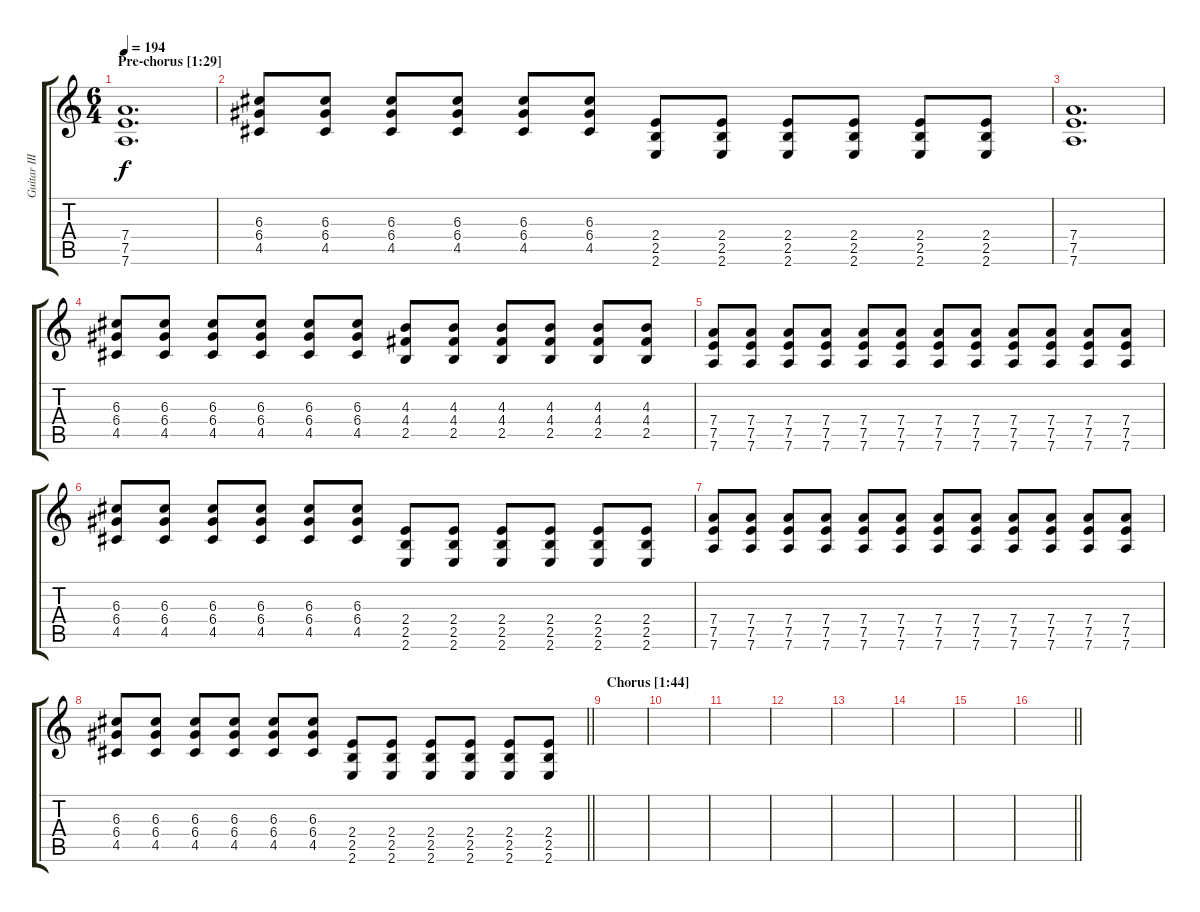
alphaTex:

\track ("Guitar III (Additional rhythm)" "Guitar III") {instrument distortionguitar}
\staff {score tabs}
\tuning (E4 B3 G3 D3 A2 D2) {hide}
\ts (6 4)
\section ("" "Pre-chorus [1:29]")
\tempo 194
\clef g2
\ks c
(7.4 7.5 7.6).1{d dy f} |
(6.3 6.4 4.5).8 (6.3 6.4 4.5).8 (6.3 6.4 4.5).8 (6.3 6.4 4.5).8 (6.3 6.4 4.5).8 (6.3 6.4 4.5).8 (2.4 2.5 2.6).8 (2.4 2.5 2.6).8 (2.4 2.5 2.6).8 (2.4 2.5 2.6).8 (2.4 2.5 2.6).8 (2.4 2.5 2.6).8 |
(7.4 7.5 7.6).1{d} |
(6.3 6.4 4.5).8 (6.3 6.4 4.5).8 (6.3 6.4 4.5).8 (6.3 6.4 4.5).8 (6.3 6.4 4.5).8 (6.3 6.4 4.5).8 (4.3 4.4 2.5).8 (4.3 4.4 2.5).8 (4.3 4.4 2.5).8 (4.3 4.4 2.5).8 (4.3 4.4 2.5).8 (4.3 4.4 2.5).8 |
(7.4 7.5 7.6).8 (7.4 7.5 7.6).8 (7.4 7.5 7.6).8 (7.4 7.5 7.6).8 (7.4 7.5 7.6).8 (7.4 7.5 7.6).8 (7.4 7.5 7.6).8 (7.4 7.5 7.6).8 (7.4 7.5 7.6).8 (7.4 7.5 7.6).8 (7.4 7.5 7.6).8 (7.4 7.5 7.6).8 |
(6.3 6.4 4.5).8 (6.3 6.4 4.5).8 (6.3 6.4 4.5).8 (6.3 6.4 4.5).8 (6.3 6.4 4.5).8 (6.3 6.4 4.5).8 (2.4 2.5 2.6).8 (2.4 2.5 2.6).8 (2.4 2.5 2.6).8 (2.4 2.5 2.6).8 (2.4 2.5 2.6).8 (2.4 2.5 2.6).8 |
(7.4 7.5 7.6).8 (7.4 7.5 7.6).8 (7.4 7.5 7.6).8 (7.4 7.5 7.6).8 (7.4 7.5 7.6).8 (7.4 7.5 7.6).8 (7.4 7.5 7.6).8 (7.4 7.5 7.6).8 (7.4 7.5 7.6).8 (7.4 7.5 7.6).8 (7.4 7.5 7.6).8 (7.4 7.5 7.6).8 |
\barLineRight lightlight
(6.3 6.4 4.5).8 (6.3 6.4 4.5).8 (6.3 6.4 4.5).8 (6.3 6.4 4.5).8 (6.3 6.4 4.5).8 (6.3 6.4 4.5).8 (2.4 2.5 2.6).8 (2.4 2.5 2.6).8 (2.4 2.5 2.6).8 (2.4 2.5 2.6).8 (2.4 2.5 2.6).8 (2.4 2.5 2.6).8 |
\section ("" "Chorus [1:44]")
|
|
|
|
|
|
|
\barLineRight lightlight
